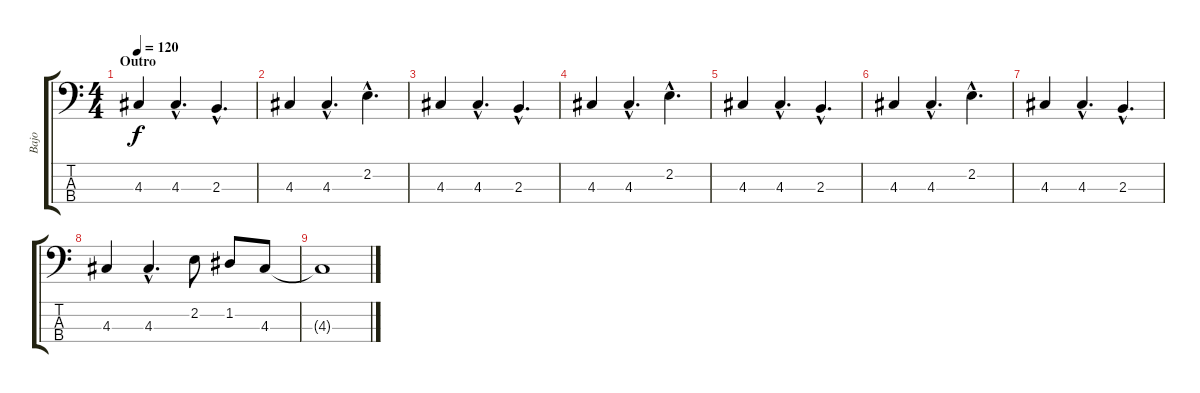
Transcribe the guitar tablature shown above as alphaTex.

\track ("Bajo" "Bajo") {instrument electricbassfinger}
\staff {score tabs}
\tuning (G2 D2 A1 E1) {hide}
\ts (4 4)
\section ("" "Outro")
\tempo 120
\clef f4
\ks c
4.3.4{dy f} 4.3{hac}.4{d} 2.3{hac}.4{d} |
4.3.4 4.3{hac}.4{d} 2.2{hac}.4{d} |
4.3.4 4.3{hac}.4{d} 2.3{hac}.4{d} |
4.3.4 4.3{hac}.4{d} 2.2{hac}.4{d} |
4.3.4 4.3{hac}.4{d} 2.3{hac}.4{d} |
4.3.4 4.3{hac}.4{d} 2.2{hac}.4{d} |
4.3.4 4.3{hac}.4{d} 2.3{hac}.4{d} |
4.3.4 4.3{hac}.4{d} 2.2.8 1.2.8 4.3.8 |
4.3{t}.1
